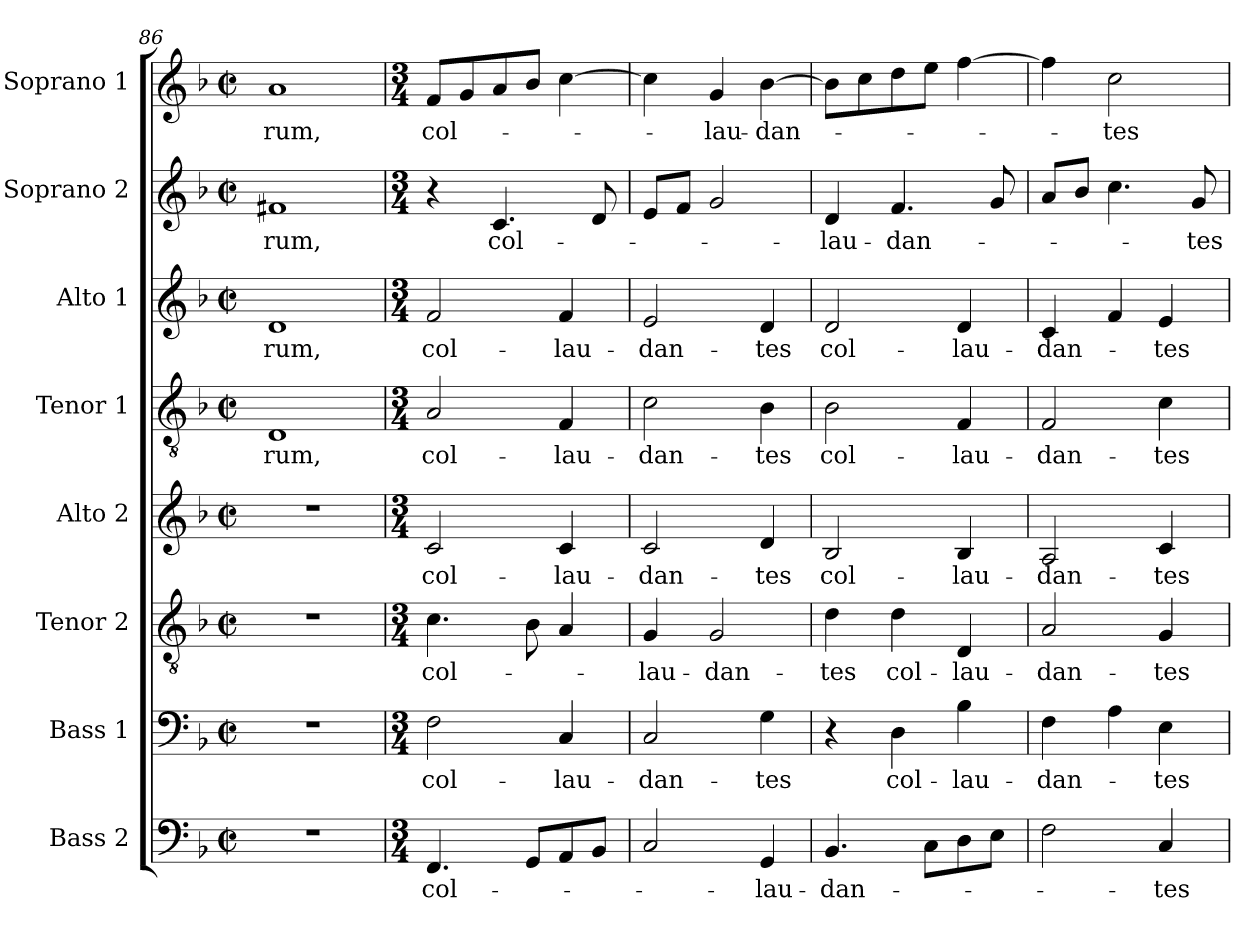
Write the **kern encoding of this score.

**kern	**text	**kern	**text	**kern	**text	**kern	**text	**kern	**text	**kern	**text	**kern	**text	**kern	**text
*part8	*part8	*part7	*part7	*part6	*part6	*part5	*part5	*part4	*part4	*part3	*part3	*part2	*part2	*part1	*part1
*staff8	*staff8	*staff7	*staff7	*staff6	*staff6	*staff5	*staff5	*staff4	*staff4	*staff3	*staff3	*staff2	*staff2	*staff1	*staff1
*I"Bass 2	*	*I"Bass 1	*	*I"Tenor 2	*	*I"Alto 2	*	*I"Tenor 1	*	*I"Alto 1	*	*I"Soprano 2	*	*I"Soprano 1	*
*I'B 2	*	*I'B 1	*	*I'T 2	*	*I'A 2	*	*I'T 1	*	*I'A 1	*	*I'S 2	*	*I'S 1	*
*clefF4	*	*clefF4	*	*clefGv2	*	*clefG2	*	*clefGv2	*	*clefG2	*	*clefG2	*	*clefG2	*
*k[b-]	*	*k[b-]	*	*k[b-]	*	*k[b-]	*	*k[b-]	*	*k[b-]	*	*k[b-]	*	*k[b-]	*
*F:	*	*F:	*	*F:	*	*F:	*	*F:	*	*F:	*	*F:	*	*F:	*
*M2/2	*	*M2/2	*	*M2/2	*	*M2/2	*	*M2/2	*	*M2/2	*	*M2/2	*	*M2/2	*
*met(c|)	*	*met(c|)	*	*met(c|)	*	*met(c|)	*	*met(c|)	*	*met(c|)	*	*met(c|)	*	*met(c|)	*
=86	=86	=86	=86	=86	=86	=86	=86	=86	=86	=86	=86	=86	=86	=86	=86
!	!	!	!	!	!	!	!	!	!LO:LY:b	!	!LO:LY:b	!	!LO:LY:b	!	!LO:LY:b
1r	.	1r	.	1r	.	1r	.	1D	-rum,	1d	-rum,	1f#X	-rum,	1a	-rum,
=87	=87	=87	=87	=87	=87	=87	=87	=87	=87	=87	=87	=87	=87	=87	=87
*M3/4	*	*M3/4	*	*M3/4	*	*M3/4	*	*M3/4	*	*M3/4	*	*M3/4	*	*M3/4	*
!	!LO:LY:b	!	!LO:LY:b	!	!LO:LY:b	!	!LO:LY:b	!	!LO:LY:b	!	!LO:LY:b	!	!	!	!LO:LY:b
4.FF/	col-	2F\	col-	4.c\	col-	2c/	col-	2A/	col-	2f/	col-	4r	.	8f/L	col-
.	.	.	.	.	.	.	.	.	.	.	.	.	.	8g/	.
!	!	!	!	!	!	!	!	!	!	!	!	!	!LO:LY:b	!	!
.	.	.	.	.	.	.	.	.	.	.	.	4.c/	col-	8a/	.
8GG/L	.	.	.	8B-\	.	.	.	.	.	.	.	.	.	8b-/J	.
!	!	!	!LO:LY:b	!	!	!	!LO:LY:b	!	!LO:LY:b	!	!LO:LY:b	!	!	!	!
8AA/	.	4C/	-lau-	4A/	.	4c/	-lau-	4F/	-lau-	4f/	-lau-	.	.	[4cc\	.
8BB-/J	.	.	.	.	.	.	.	.	.	.	.	8d/	.	.	.
!!LO:PB:g=z
=88	=88	=88	=88	=88	=88	=88	=88	=88	=88	=88	=88	=88	=88	=88	=88
!	!	!	!LO:LY:b	!	!LO:LY:b	!	!LO:LY:b	!	!LO:LY:b	!	!LO:LY:b	!	!	!	!
2C/	.	2C/	-dan-	4G/	-lau-	2c/	-dan-	2c\	-dan-	2e/	-dan-	8e/L	.	4cc\]	.
.	.	.	.	.	.	.	.	.	.	.	.	8f/J	.	.	.
!	!	!	!	!	!LO:LY:b	!	!	!	!	!	!	!	!	!	!LO:LY:b
.	.	.	.	2G/	-dan-	.	.	.	.	.	.	2g/	.	4g/	-lau-
!	!LO:LY:b	!	!LO:LY:b	!	!	!	!LO:LY:b	!	!LO:LY:b	!	!LO:LY:b	!	!	!	!LO:LY:b
4GG/	-lau-	4G\	-tes	.	.	4d/	-tes	4B-\	-tes	4d/	-tes	.	.	[4b-\	-dan-
=89	=89	=89	=89	=89	=89	=89	=89	=89	=89	=89	=89	=89	=89	=89	=89
!	!LO:LY:b	!	!	!	!LO:LY:b	!	!LO:LY:b	!	!LO:LY:b	!	!LO:LY:b	!	!LO:LY:b	!	!
4.BB-/	-dan-	4r	.	4d\	-tes	2B-/	col-	2B-\	col-	2d/	col-	4d/	-lau-	8b-\L]	.
.	.	.	.	.	.	.	.	.	.	.	.	.	.	8cc\	.
!	!	!	!LO:LY:b	!	!LO:LY:b	!	!	!	!	!	!	!	!LO:LY:b	!	!
.	.	4D\	col-	4d\	col-	.	.	.	.	.	.	4.f/	-dan-	8dd\	.
8C\L	.	.	.	.	.	.	.	.	.	.	.	.	.	8ee\J	.
!	!	!	!LO:LY:b	!	!LO:LY:b	!	!LO:LY:b	!	!LO:LY:b	!	!LO:LY:b	!	!	!	!
8D\	.	4B-\	-lau-	4D/	-lau-	4B-/	-lau-	4F/	-lau-	4d/	-lau-	.	.	[4ff\	.
8E\J	.	.	.	.	.	.	.	.	.	.	.	8g/	.	.	.
=90	=90	=90	=90	=90	=90	=90	=90	=90	=90	=90	=90	=90	=90	=90	=90
!	!	!	!LO:LY:b	!	!LO:LY:b	!	!LO:LY:b	!	!LO:LY:b	!	!LO:LY:b	!	!	!	!
2F\	.	4F\	-dan-	2A/	-dan-	2A/	-dan-	2F/	-dan-	4c/	-dan-	8a/L	.	4ff\]	.
.	.	.	.	.	.	.	.	.	.	.	.	8b-/J	.	.	.
!	!	!	!	!	!	!	!	!	!	!	!	!	!	!	!LO:LY:b
.	.	4A\	.	.	.	.	.	.	.	4f/	.	4.cc\	.	2cc\	-tes
!	!LO:LY:b	!	!LO:LY:b	!	!LO:LY:b	!	!LO:LY:b	!	!LO:LY:b	!	!LO:LY:b	!	!	!	!
4C/	-tes	4E\	-tes	4G/	-tes	4c/	-tes	4c\	-tes	4e/	-tes	.	.	.	.
!	!	!	!	!	!	!	!	!	!	!	!	!	!LO:LY:b	!	!
.	.	.	.	.	.	.	.	.	.	.	.	8g/	-tes	.	.
=	=	=	=	=	=	=	=	=	=	=	=	=	=	=	=
*-	*-	*-	*-	*-	*-	*-	*-	*-	*-	*-	*-	*-	*-	*-	*-
